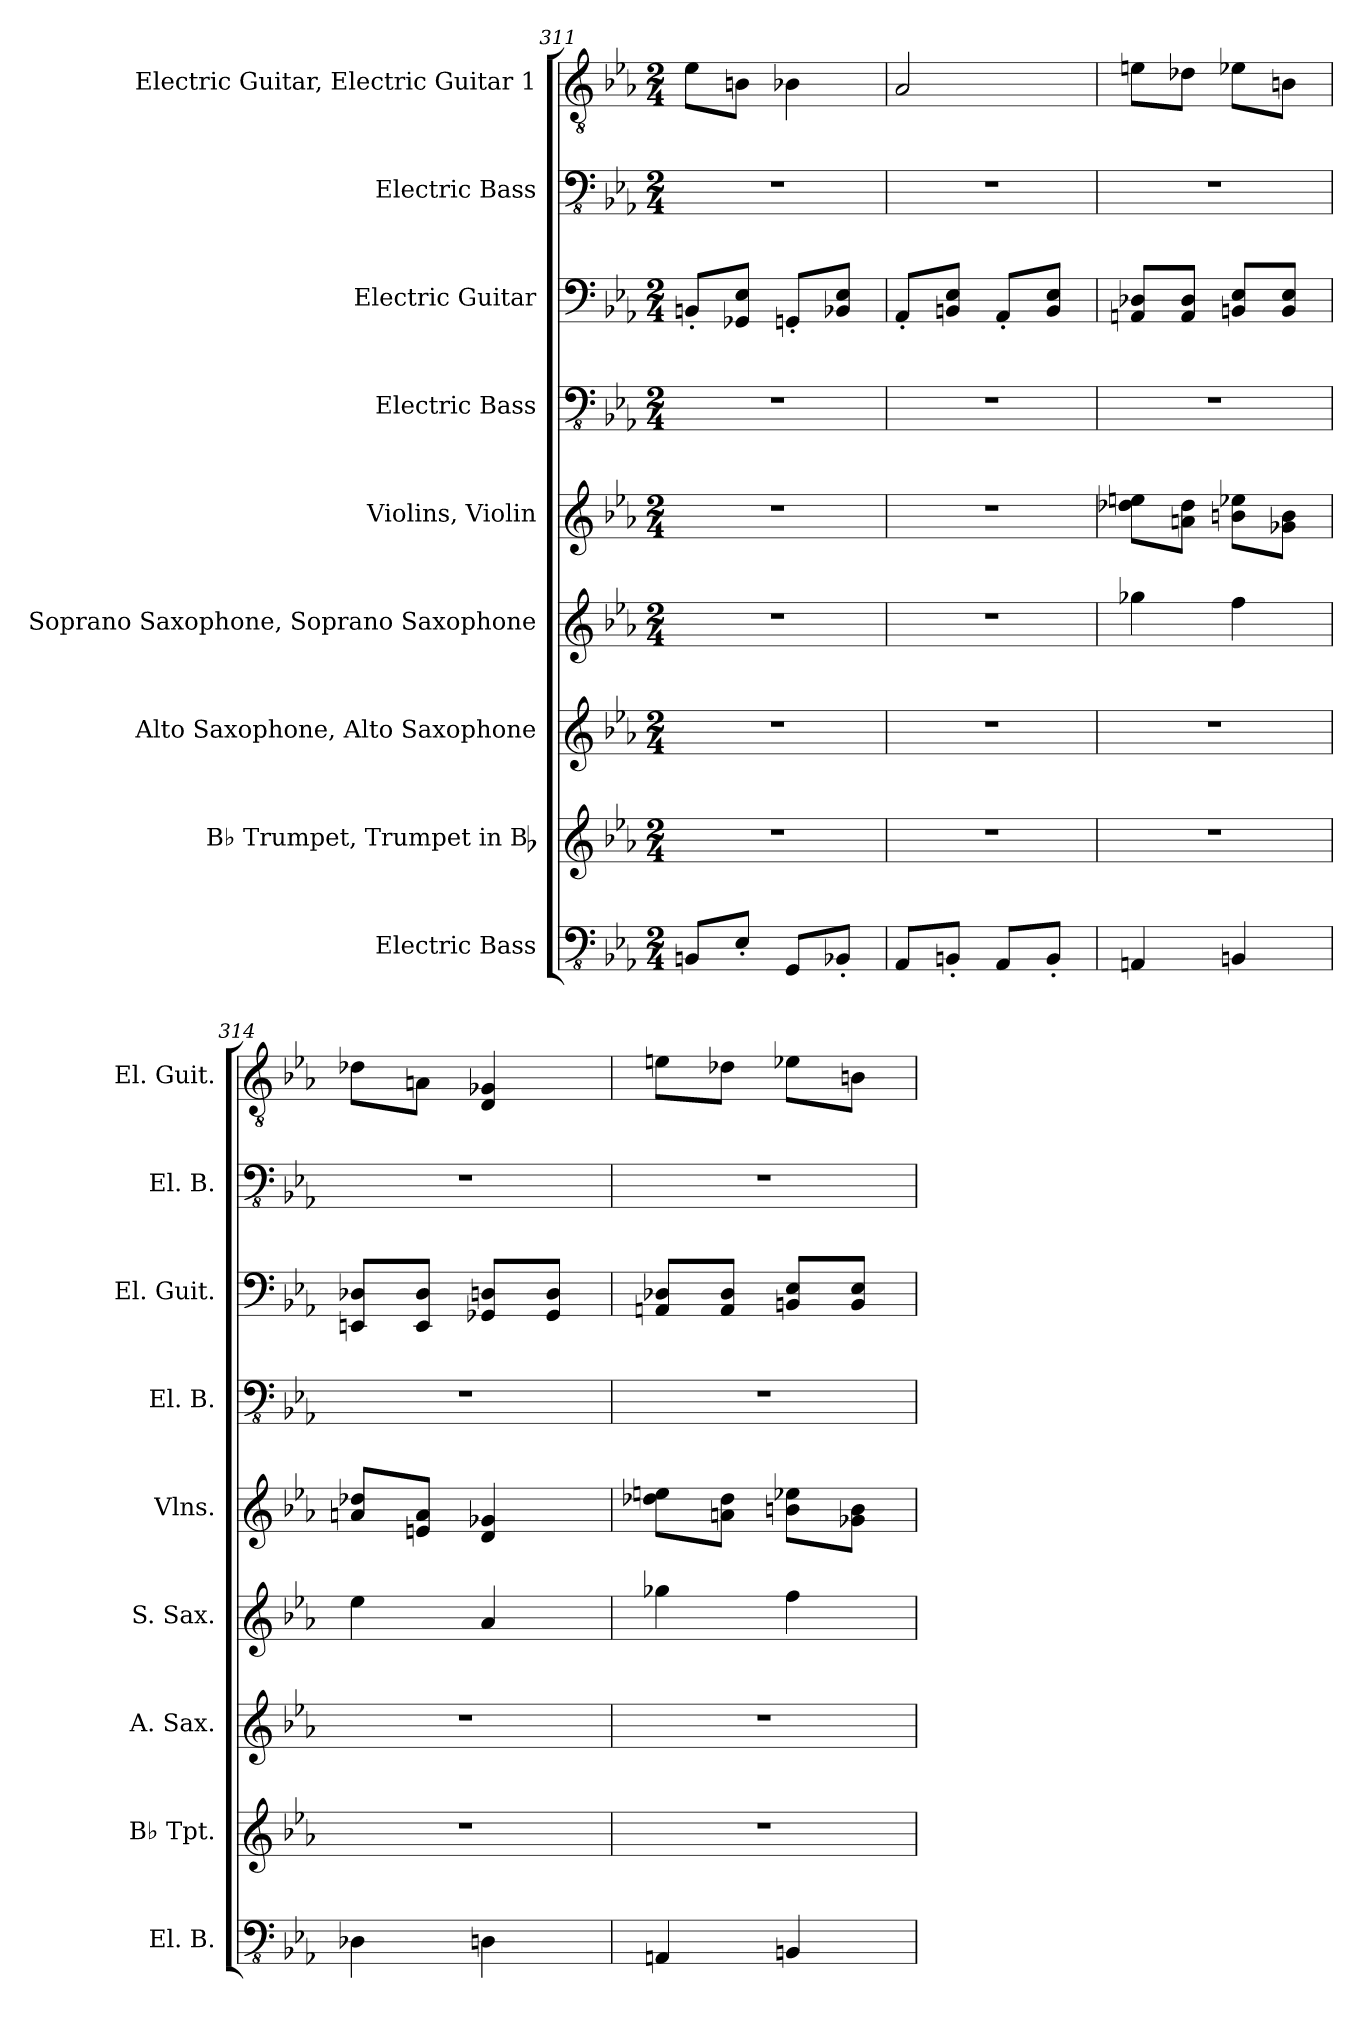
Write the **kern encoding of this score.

**kern	**kern	**kern	**kern	**kern	**kern	**kern	**kern	**kern
*part9	*part8	*part7	*part6	*part5	*part4	*part3	*part2	*part1
*staff9	*staff8	*staff7	*staff6	*staff5	*staff4	*staff3	*staff2	*staff1
*I"Electric Bass	*I"B♭ Trumpet, Trumpet in Bb	*I"Alto Saxophone, Alto Saxophone	*I"Soprano Saxophone, Soprano Saxophone	*I"Violins, Violin	*I"Electric Bass	*I"Electric Guitar	*I"Electric Bass	*I"Electric Guitar, Electric Guitar 1
*I'El. B.	*I'B♭ Tpt.	*I'A. Sax.	*I'S. Sax.	*I'Vlns.	*I'El. B.	*I'El. Guit.	*I'El. B.	*I'El. Guit.
*clefFv4	*clefG2	*clefG2	*clefG2	*clefG2	*clefFv4	*clefF4	*clefFv4	*clefGv2
*	*ITrd1c2	*ITrd5c9	*ITrd1c2	*	*	*	*	*
*k[b-e-a-]	*k[b-e-a-d-g-]	*k[b-e-a-d-g-c-]	*k[b-e-a-d-g-]	*k[b-e-a-]	*k[b-e-a-]	*k[b-e-a-]	*k[b-e-a-]	*k[b-e-a-]
*M2/4	*M2/4	*M2/4	*M2/4	*M2/4	*M2/4	*M2/4	*M2/4	*M2/4
=311	=311	=311	=311	=311	=311	=311	=311	=311
8BBBn/L	2r	2r	2r	2r	2r	8BBn'/L	2r	8e-\L
8EE-'/J	.	.	.	.	.	8GG-X/ 8E-/J	.	8Bn\J
8GGG/L	.	.	.	.	.	8GGn'/L	.	4B-X\
8BBB-X'/J	.	.	.	.	.	8BB-X/ 8E-/J	.	.
=312	=312	=312	=312	=312	=312	=312	=312	=312
8AAA-/L	2r	2r	2r	2r	2r	8AA-'/L	2r	2A-/
8BBBn'/J	.	.	.	.	.	8BBn/ 8E-/J	.	.
8AAA-/L	.	.	.	.	.	8AA-'/L	.	.
8BBB'/J	.	.	.	.	.	8BB/ 8E-/J	.	.
=313	=313	=313	=313	=313	=313	=313	=313	=313
4AAAn/	2r	2r	4ff-X\	8dd-X\ 8een\L	2r	8AAn/ 8D-X/L	2r	8en\L
.	.	.	.	8an\ 8dd-\J	.	8AA/ 8D-/J	.	8d-X\J
4BBBn/	.	.	4ee-\	8bn\ 8ee-X\L	.	8BBn/ 8E-/L	.	8e-X\L
.	.	.	.	8g-X\ 8b\J	.	8BB/ 8E-/J	.	8Bn\J
!!LO:PB:g=z
=314	=314	=314	=314	=314	=314	=314	=314	=314
4DD-X\	2r	2r	4dd-\	8an/ 8dd-X/L	2r	8EEn/ 8D-X/L	2r	8d-X\L
.	.	.	.	8en/ 8a/J	.	8EE/ 8D-/J	.	8An\J
4DDn\	.	.	4g-/	4d/ 4g-X/	.	8GG-X/ 8Dn/L	.	4D/ 4G-X/
.	.	.	.	.	.	8GG-/ 8D/J	.	.
=315	=315	=315	=315	=315	=315	=315	=315	=315
4AAAn/	2r	2r	4ff-X\	8dd-X\ 8een\L	2r	8AAn/ 8D-X/L	2r	8en\L
.	.	.	.	8an\ 8dd-\J	.	8AA/ 8D-/J	.	8d-X\J
4BBBn/	.	.	4ee-\	8bn\ 8ee-X\L	.	8BBn/ 8E-/L	.	8e-X\L
.	.	.	.	8g-X\ 8b\J	.	8BB/ 8E-/J	.	8Bn\J
=	=	=	=	=	=	=	=	=
*-	*-	*-	*-	*-	*-	*-	*-	*-
